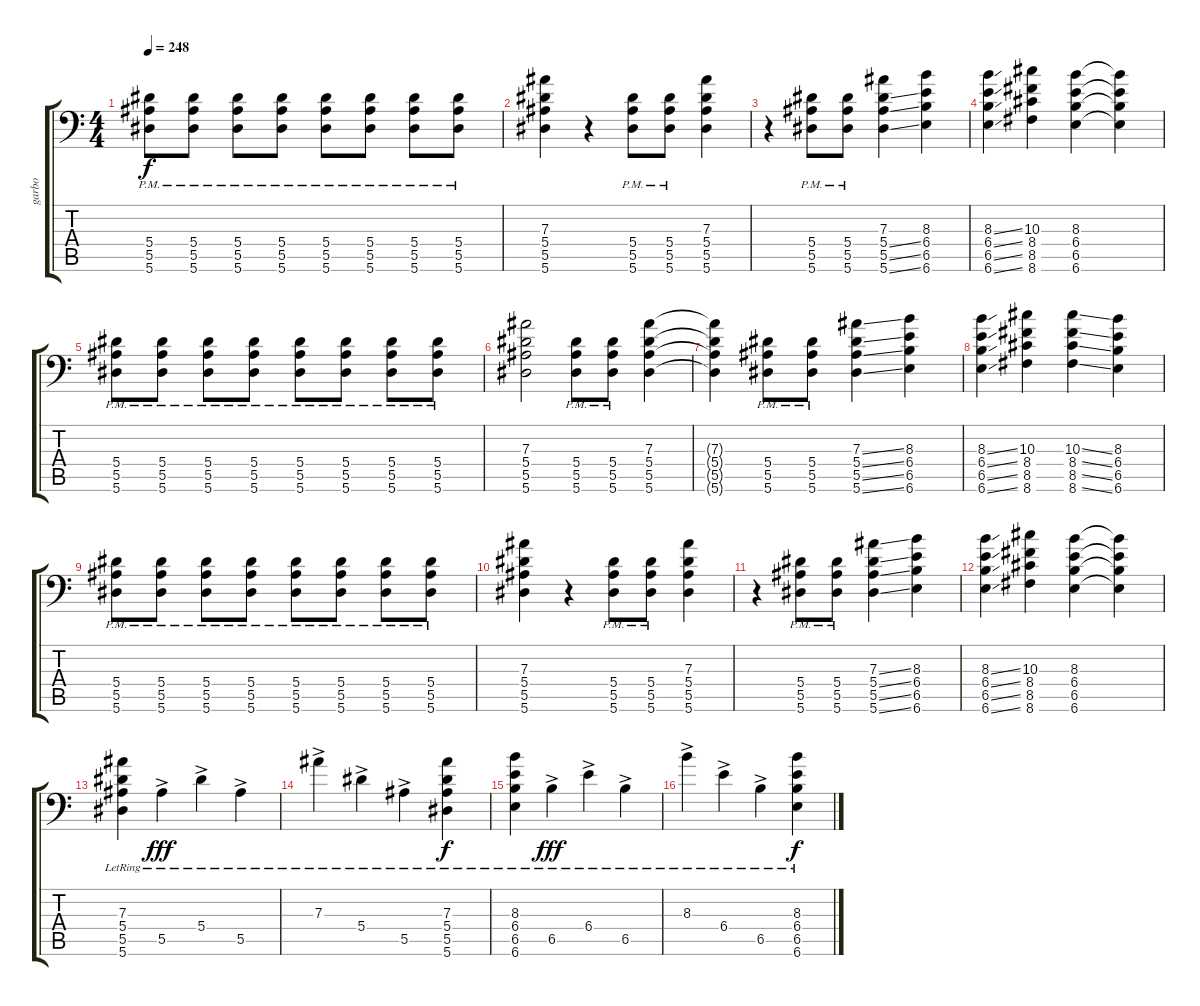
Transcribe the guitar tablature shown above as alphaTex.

\track ("garbo" "garbo") {instrument overdrivenguitar}
\staff {score tabs}
\tuning (C4 G3 Eb3 Bb2 F2 Bb1) {hide}
\ts (4 4)
\tempo 248
\clef f4
\ks c
(5.4{pm} 5.5{pm} 5.6{pm}).8{dy f} (5.4{pm} 5.5{pm} 5.6{pm}).8 (5.4{pm} 5.5{pm} 5.6{pm}).8 (5.4{pm} 5.5{pm} 5.6{pm}).8 (5.4{pm} 5.5{pm} 5.6{pm}).8 (5.4{pm} 5.5{pm} 5.6{pm}).8 (5.4{pm} 5.5{pm} 5.6{pm}).8 (5.4{pm} 5.5{pm} 5.6{pm}).8 |
(7.3 5.4 5.5 5.6).4 r.4 (5.4{pm} 5.5{pm} 5.6{pm}).8 (5.4{pm} 5.5{pm} 5.6{pm}).8 (7.3 5.4 5.5 5.6).4 |
r.4 (5.4{pm} 5.5{pm} 5.6{pm}).8 (5.4{pm} 5.5{pm} 5.6{pm}).8 (7.3 5.4{ss} 5.5{ss} 5.6{ss}).4 (8.3 6.4 6.5 6.6).4 |
(8.3{ss} 6.4{ss} 6.5{ss} 6.6{ss}).4 (10.3 8.4 8.5 8.6).4 (8.3 6.4 6.5 6.6).4 (8.3{t} 6.4{t} 6.5{t} 6.6{t}).4 |
(5.4{pm} 5.5{pm} 5.6{pm}).8 (5.4{pm} 5.5{pm} 5.6{pm}).8 (5.4{pm} 5.5{pm} 5.6{pm}).8 (5.4{pm} 5.5{pm} 5.6{pm}).8 (5.4{pm} 5.5{pm} 5.6{pm}).8 (5.4{pm} 5.5{pm} 5.6{pm}).8 (5.4{pm} 5.5{pm} 5.6{pm}).8 (5.4{pm} 5.5{pm} 5.6{pm}).8 |
(7.3 5.4 5.5 5.6).2 (5.4{pm} 5.5{pm} 5.6{pm}).8 (5.4{pm} 5.5{pm} 5.6{pm}).8 (7.3 5.4 5.5 5.6).4 |
(7.3{t} 5.4{t} 5.5{t} 5.6{t}).4 (5.4{pm} 5.5{pm} 5.6{pm}).8 (5.4{pm} 5.5{pm} 5.6{pm}).8 (7.3{ss} 5.4{ss} 5.5{ss} 5.6{ss}).4 (8.3 6.4 6.5 6.6).4 |
(8.3{ss} 6.4{ss} 6.5{ss} 6.6{ss}).4 (10.3 8.4 8.5 8.6).4 (10.3{ss} 8.4{ss} 8.5{ss} 8.6{ss}).4 (8.3 6.4 6.5 6.6).4 |
(5.4{pm} 5.5{pm} 5.6{pm}).8 (5.4{pm} 5.5{pm} 5.6{pm}).8 (5.4{pm} 5.5{pm} 5.6{pm}).8 (5.4{pm} 5.5{pm} 5.6{pm}).8 (5.4{pm} 5.5{pm} 5.6{pm}).8 (5.4{pm} 5.5{pm} 5.6{pm}).8 (5.4{pm} 5.5{pm} 5.6{pm}).8 (5.4{pm} 5.5{pm} 5.6{pm}).8 |
(7.3 5.4 5.5 5.6).4 r.4 (5.4{pm} 5.5{pm} 5.6{pm}).8 (5.4{pm} 5.5{pm} 5.6{pm}).8 (7.3 5.4 5.5 5.6).4 |
r.4 (5.4{pm} 5.5{pm} 5.6{pm}).8 (5.4{pm} 5.5{pm} 5.6{pm}).8 (7.3{ss} 5.4{ss} 5.5{ss} 5.6{ss}).4 (8.3 6.4 6.5 6.6).4 |
(8.3{ss} 6.4{ss} 6.5{ss} 6.6{ss}).4 (10.3 8.4 8.5 8.6).4 (8.3 6.4 6.5 6.6).4 (8.3{t} 6.4{t} 6.5{t} 6.6{t}).4 |
(7.3{lr} 5.4{lr} 5.5{lr} 5.6{lr}).4 5.5{ac lr}.4{dy fff} 5.4{ac lr}.4 5.5{ac lr}.4 |
7.3{ac lr}.4 5.4{ac lr}.4 5.5{ac lr}.4 (7.3{lr} 5.4{lr} 5.5{lr} 5.6{lr}).4{dy f} |
(8.3{lr} 6.4{lr} 6.5{lr} 6.6{lr}).4 6.5{ac lr}.4{dy fff} 6.4{ac lr}.4 6.5{ac lr}.4 |
8.3{ac lr}.4 6.4{ac lr}.4 6.5{ac lr}.4 (8.3{lr} 6.4{lr} 6.5{lr} 6.6{lr}).4{dy f}
